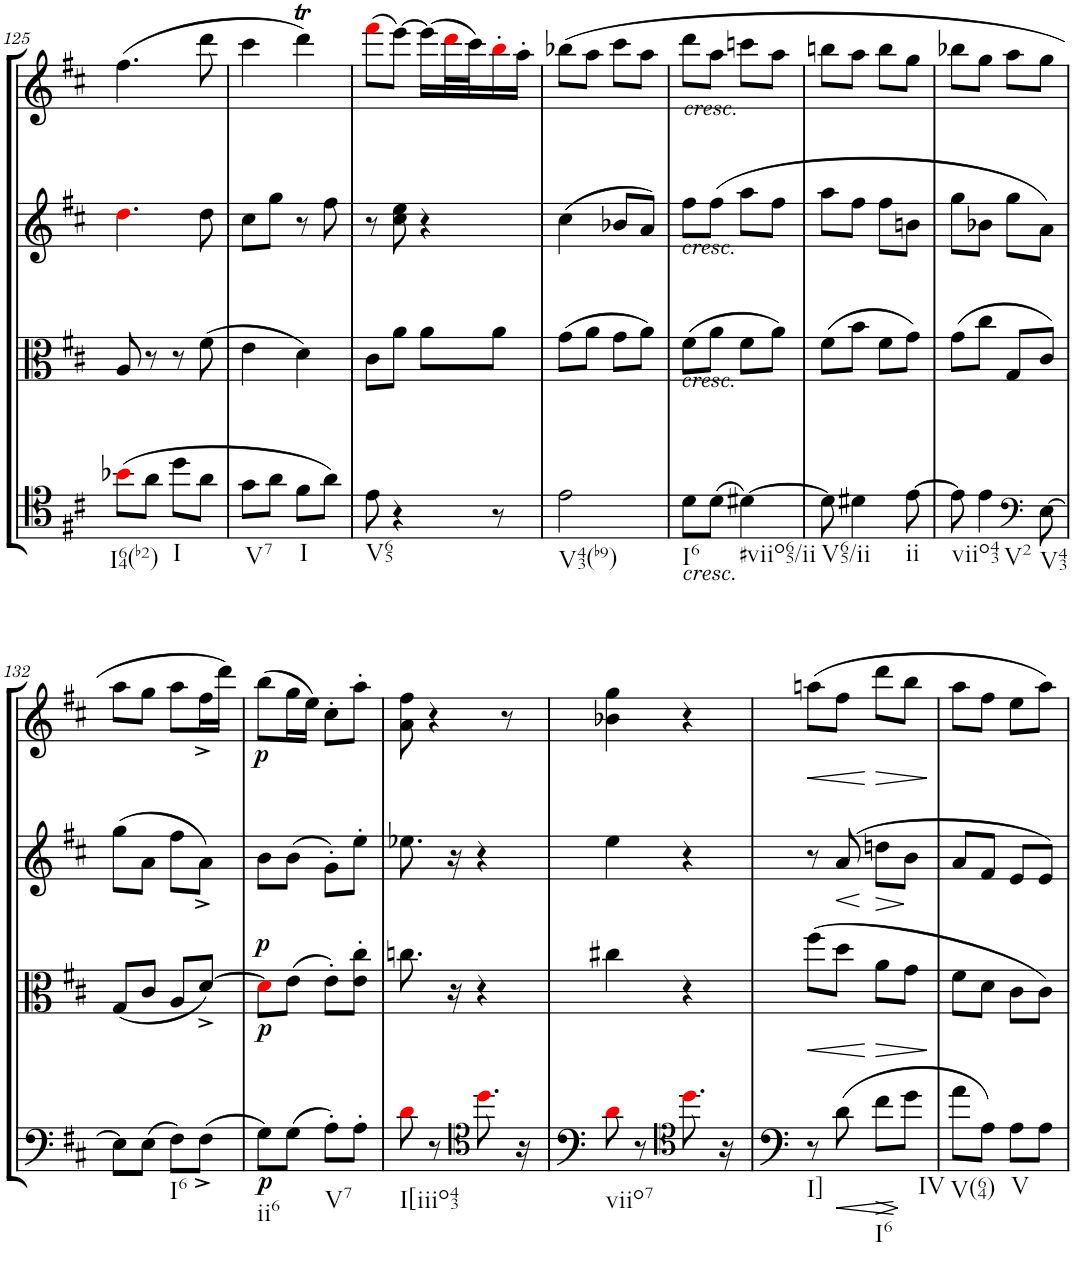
**kern	**dynam	**kern	**dynam	**kern	**dynam	**kern	**dynam
*part4	*part4	*part3	*part3	*part2	*part2	*part1	*part1
*staff4	*staff4	*staff3	*staff3	*staff2	*staff2	*staff1	*staff1
*I"Cello	*	*I"Viola	*	*I"2nd Violin	*	*I"1st Violin	*
*	*	*I'Vla	*	*I'Vln	*	*I'Vln	*
!!LO:PB:g=z
*clefF4	*	*clefC3	*	*clefG2	*	*clefG2	*
*k[f#c#]	*	*k[f#c#]	*	*k[f#c#]	*	*k[f#c#]	*
*M2/4	*	*M2/4	*	*M2/4	*	*M2/4	*
=125	=125	=125	=125	=125	=125	=125	=125
!LO:TX:b:t=I64(b2)	!	!	!	!	!	!	!
(8b-Xi\L	.	8A/	.	4.ddi\	.	(4.ff#\	.
8a\J	.	8r	.	.	.	.	.
!LO:TX:b:t=I	!	!	!	!	!	!	!
8dd\L	.	8r	.	.	.	.	.
8a\J	.	(8f#\	.	8dd\	.	8ddd\	.
=126	=126	=126	=126	=126	=126	=126	=126
!LO:TX:b:t=V7	!	!	!	!	!	!	!
8g\L	.	4e\	.	8cc#\L	.	4ccc#\	.
8a\J	.	.	.	8gg\J	.	.	.
!LO:TX:b:t=I	!	!	!	!	!	!	!
8f#\L	.	4d\)	.	8r	.	4dddT\)	.
8a\J)	.	.	.	8ff#\	.	.	.
=127	=127	=127	=127	=127	=127	=127	=127
!LO:TX:b:t=V65	!	!	!	!	!	!	!
8e\	.	8c#\L	.	8r	.	(8fff#i\L	.
4r	.	8a\J	.	8cc#\ 8ee\	.	[8eee\J)	.
.	.	8a\L	.	4r	.	(16eee\LL]	.
.	.	.	.	.	.	32dddi\L	.
.	.	.	.	.	.	32ccc#\J)	.
8r	.	8a\J	.	.	.	16bb'i\	.
.	.	.	.	.	.	16aa'\JJ	.
=128	=128	=128	=128	=128	=128	=128	=128
!LO:TX:b:t=V43(b9)	!	!	!	!	!	!	!
2e\	.	(8g\L	.	(4cc#\	.	(8bb-X\L	.
.	.	8a\J	.	.	.	8aa\J	.
.	.	8g\L	.	8b-X/L	.	8ccc#\L	.
.	.	8a\J)	.	8a/J)	.	8aa\J	.
=129	=129	=129	=129	=129	=129	=129	=129
!	!	!	!	!	!	!LO:TX:a:i:t=cresc.	!
!	!	!	!	!LO:TX:a:i:t=cresc.	!	!	!
!	!	!LO:TX:a:i:t=cresc.	!	!	!	!	!
!LO:TX:b:i:t=cresc.	!	!	!	!	!	!	!
!LO:TX:b:t=I6	!	!	!	!	!	!	!
8d\L	.	(8f#\L	.	8ff#\L	.	8ddd\L	.
(8d\J	.	8a\J	.	(8ff#\J	.	8aa\J	.
!LO:TX:b:t=#viio65/ii	!	!	!	!	!	!	!
[4d#X\)	.	8f#\L	.	8aa\L	.	8cccn\L	.
.	.	8a\J)	.	8ff#\J	.	8aa\J	.
=130	=130	=130	=130	=130	=130	=130	=130
!LO:TX:b:t=V65/ii	!	!	!	!	!	!	!
8d#\]	.	(8f#\L	.	8aa\L	.	8bbn\L	.
4d#X\	.	8b\J	.	8ff#\J	.	8aa\J	.
.	.	8f#\L	.	8ff#\L	.	8bb\L	.
!LO:TX:b:t=ii	!	!	!	!	!	!	!
[8e\	.	8g\J)	.	8bn\J	.	8gg\J	.
=131	=131	=131	=131	=131	=131	=131	=131
!LO:TX:b:t=viio43	!	!	!	!	!	!	!
8e\]	.	(8g\L	.	8gg\L	.	8bb-X\L	.
!LO:TX:b:t=V2	!	!	!	!	!	!	!
4e\	.	8cc#\J	.	8b-X\J	.	8gg\J	.
.	.	8G/L	.	8gg\L	.	8aa\L	.
*clefF4	*	*	*	*	*	*	*
!LO:TX:b:t=V43	!	!	!	!	!	!	!
[8E\	.	8c#/J)	.	8a\J)	.	8gg\J	.
!!LO:LB:g=z
=132	=132	=132	=132	=132	=132	=132	=132
8E\L]	.	(8G/L	.	(8gg\L	.	8aa\L	.
(8E\J	.	8c#/J	.	8a\J	.	8gg\J	.
!LO:TX:b:t=I6	!	!	!	!	!	!	!
8F#\L)	.	8A/L	.	8ff#\L	.	8aa\L	.
(8F#^<\J	.	[8d^/J)	.	8a^<\J)	.	16ff#^<\L	.
.	.	.	.	.	.	16ddd\JJ)	.
=133	=133	=133	=133	=133	=133	=133	=133
!LO:TX:b:t=ii6	!	!	!	!	!	!	!
!	!LO:DY:b	!	!LO:DY:a	!	!	!	!
!	!	!	!LO:DY:n=1:b	!	!	!	!LO:DY:b
8G\L)	p	8di\L]	p p	8b\L	.	(8bb\L	p
(8G\J	.	(8e\J	.	(8b\J	.	16gg\L	.
.	.	.	.	.	.	16ee\JJ)	.
!LO:TX:b:t=V7	!	!	!	!	!	!	!
8A'\L)	.	8e'\L)	.	8g'\L)	.	8cc#'\L	.
8A'\J	.	8e\' 8cc#\'J	.	8ee'\J	.	8aa'\J	.
=134	=134	=134	=134	=134	=134	=134	=134
!LO:TX:b:t=I[iiio43	!	!	!	!	!	!	!
8di\	.	8.ccn\	.	8.ee-X\	.	8a\ 8ff#\	.
8r	.	.	.	.	.	4r	.
.	.	16r	.	16r	.	.	.
*clefC4	*	*	*	*	*	*	*
8.ddi\	.	4r	.	4r	.	.	.
.	.	.	.	.	.	8r	.
16r	.	.	.	.	.	.	.
=135	=135	=135	=135	=135	=135	=135	=135
!LO:TX:b:t=viio7	!	!	!	!	!	!	!
8di\	.	4cc#X\	.	4ee\	.	4b-X\ 4gg\	.
8r	.	.	.	.	.	.	.
*clefC4	*	*	*	*	*	*	*
8.ddi\	.	4r	.	4r	.	4r	.
16r	.	.	.	.	.	.	.
=136	=136	=136	=136	=136	=136	=136	=136
!LO:TX:b:t=I]	!	!	!	!	!	!	!
!	!	!	!LO:HP:b	!	!	!	!LO:HP:b
8r	.	(8ff#\L	<	8r	.	(8aan\L	<
!	!LO:HP:b	!	!	!	!LO:HP:b	!	!
(8d\	<	8dd\J	.	(8a/	<	8ff#\J	.
!LO:TX:b:t=I6	!	!	!	!	!	!	!
!	!LO:HP:b	!	!LO:HP:n=1:b	!	!LO:HP:b	!	!LO:HP:n=1:b
8f#\L	>	8a\L	[ >	8ddn\L	>	8ddd\L	[ >
!LO:TX:b:t=IV	!	!	!	!	!	!	!
8g\J	[	8g\J	.	8b\J	[	8bb\J	.
.	]	.	]	.	]	.	]
=137	=137	=137	=137	=137	=137	=137	=137
!LO:TX:b:t=V(64)	!	!	!	!	!	!	!
8a\L	.	8f#\L	.	8a/L	.	8aa\L	.
8A\J)	.	8d\J	.	8f#/J	.	8ff#\J	.
!LO:TX:b:t=V	!	!	!	!	!	!	!
8A\L	.	8c#\L	.	8e/L	.	8ee\L	.
8A\J	.	8c#\J)	.	8e/J)	.	8aa\J)	.
=	=	=	=	=	=	=	=
*-	*-	*-	*-	*-	*-	*-	*-
